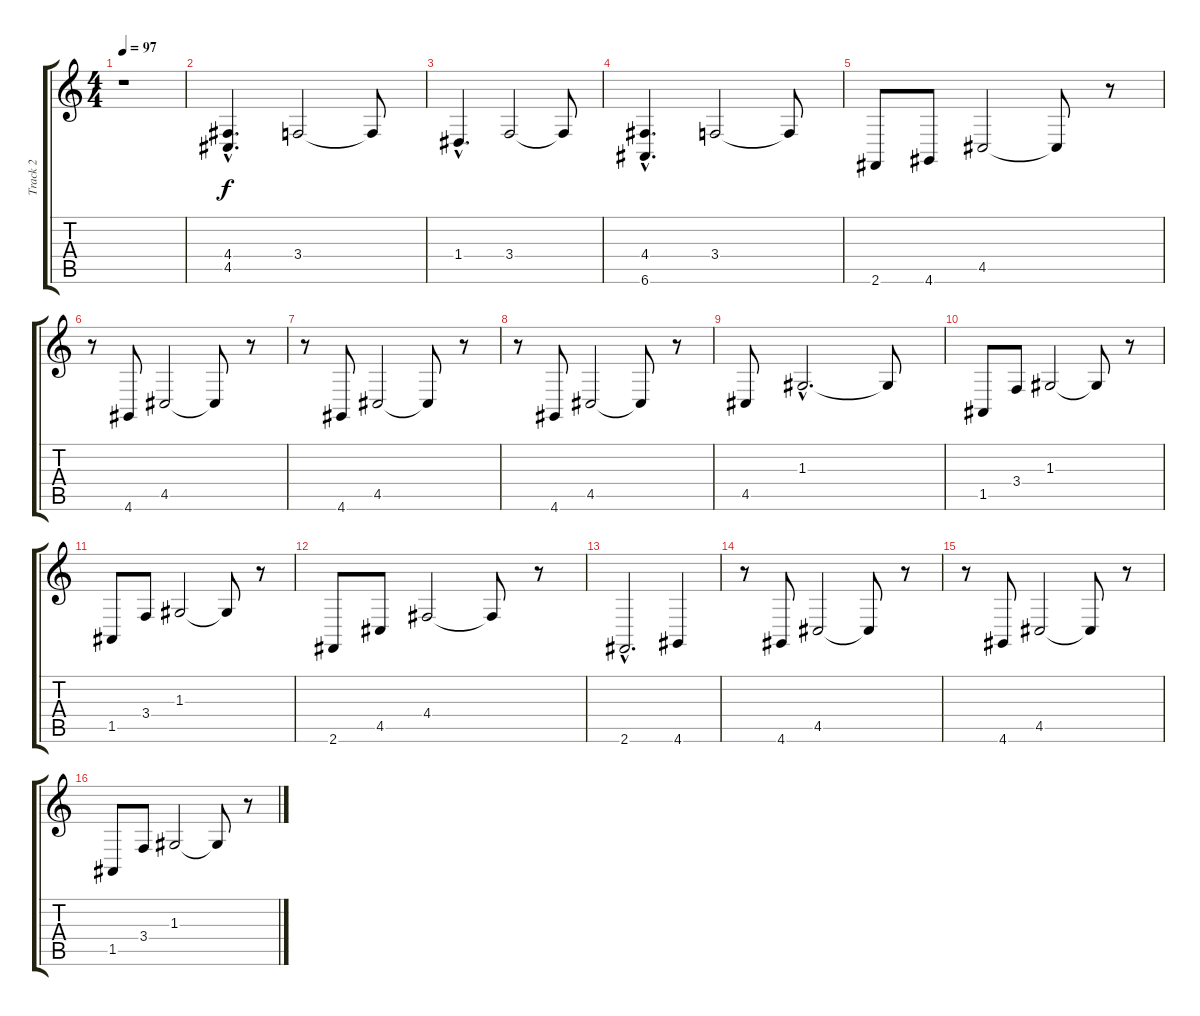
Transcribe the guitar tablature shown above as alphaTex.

\track ("Track 2" "Track 2") {instrument acousticgrandpiano}
\staff {score tabs}
\tuning (E4 B3 G3 D3 A2 E2) {hide}
\ts (4 4)
\tempo 97
\clef g2
\ks c
r.1{dy f instrument acousticgrandpiano} |
(4.4{hac} 4.5).4{d} 3.4.2 3.4{t}.8 |
1.4{hac}.4{d} 3.4.2 3.4{t}.8 |
(4.4{hac} 6.6).4{d} 3.4.2 3.4{t}.8 |
2.6.8 4.6.8 4.5.2 4.5{t}.8 r.8 |
r.8 4.6.8 4.5.2 4.5{t}.8 r.8 |
r.8 4.6.8 4.5.2 4.5{t}.8 r.8 |
r.8 4.6.8 4.5.2 4.5{t}.8 r.8 |
4.5.8 1.3{hac}.2{d} 1.3{t}.8 |
1.5.8 3.4.8 1.3.2 1.3{t}.8 r.8 |
1.5.8 3.4.8 1.3.2 1.3{t}.8 r.8 |
2.6.8 4.5.8 4.4.2 4.4{t}.8 r.8 |
2.6{hac}.2{d} 4.6.4 |
r.8 4.6.8 4.5.2 4.5{t}.8 r.8 |
r.8 4.6.8 4.5.2 4.5{t}.8 r.8 |
1.5.8 3.4.8 1.3.2 1.3{t}.8 r.8
